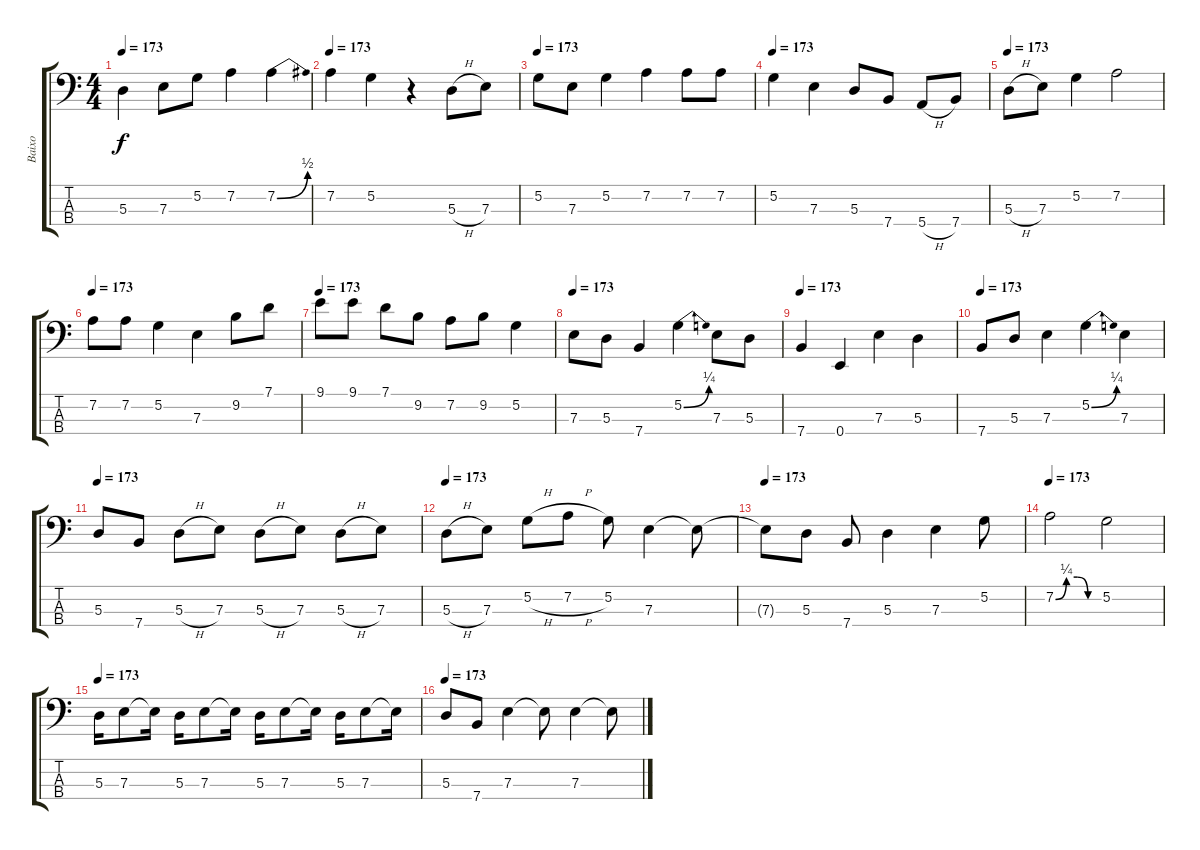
\track ("Baixo" "Baixo") {instrument electricbassfinger}
\staff {score tabs}
\tuning (G2 D2 A1 E1) {hide}
\ts (4 4)
\tempo 173
\clef f4
\ks c
5.3.4{dy f} 7.3.8 5.2.8 7.2.4 7.2{be (bend 0 0 60 2)}.4 |
\tempo 173
7.2.4 5.2.4 r.4 5.3{h}.8 7.3.8 |
\tempo 173
5.2.8 7.3.8 5.2.4 7.2.4 7.2.8 7.2.8 |
\tempo 173
5.2.4 7.3.4 5.3.8 7.4.8 5.4{h}.8 7.4.8 |
\tempo 173
5.3{h}.8 7.3.8 5.2.4 7.2.2 |
\tempo 173
7.2.8 7.2.8 5.2.4 7.3.4 9.2.8 7.1.8 |
\tempo 173
9.1.8 9.1.8 7.1.8 9.2.8 7.2.8 9.2.8 5.2.4 |
\tempo 173
7.3.8 5.3.8 7.4.4 5.2{be (bend 0 0 60 1)}.4 7.3.8 5.3.8 |
\tempo 173
7.4.4 0.4.4 7.3.4 5.3.4 |
\tempo 173
7.4.8 5.3.8 7.3.4 5.2{be (bend 0 0 60 1)}.4 7.3.4 |
\tempo 173
5.3.8 7.4.8 5.3{h}.8 7.3.8 5.3{h}.8 7.3.8 5.3{h}.8 7.3.8 |
\tempo 173
5.3{h}.8 7.3.8 5.2{h}.8 7.2{h}.8 5.2.8 7.3.4 7.3{t}.8 |
\tempo 173
7.3{t}.8 5.3.8 7.4.8 5.3.4 7.3.4 5.2.8 |
\tempo 173
7.2{be (custom 0 0 15 1 30 1 45 0 60 0)}.2 5.2.2 |
\tempo 173
5.3.16 7.3.8 7.3{t}.16 5.3.16 7.3.8 7.3{t}.16 5.3.16 7.3.8 7.3{t}.16 5.3.16 7.3.8 7.3{t}.16 |
\tempo 173
5.3.8 7.4.8 7.3.4 7.3{t}.8 7.3.4 7.3{t}.8
